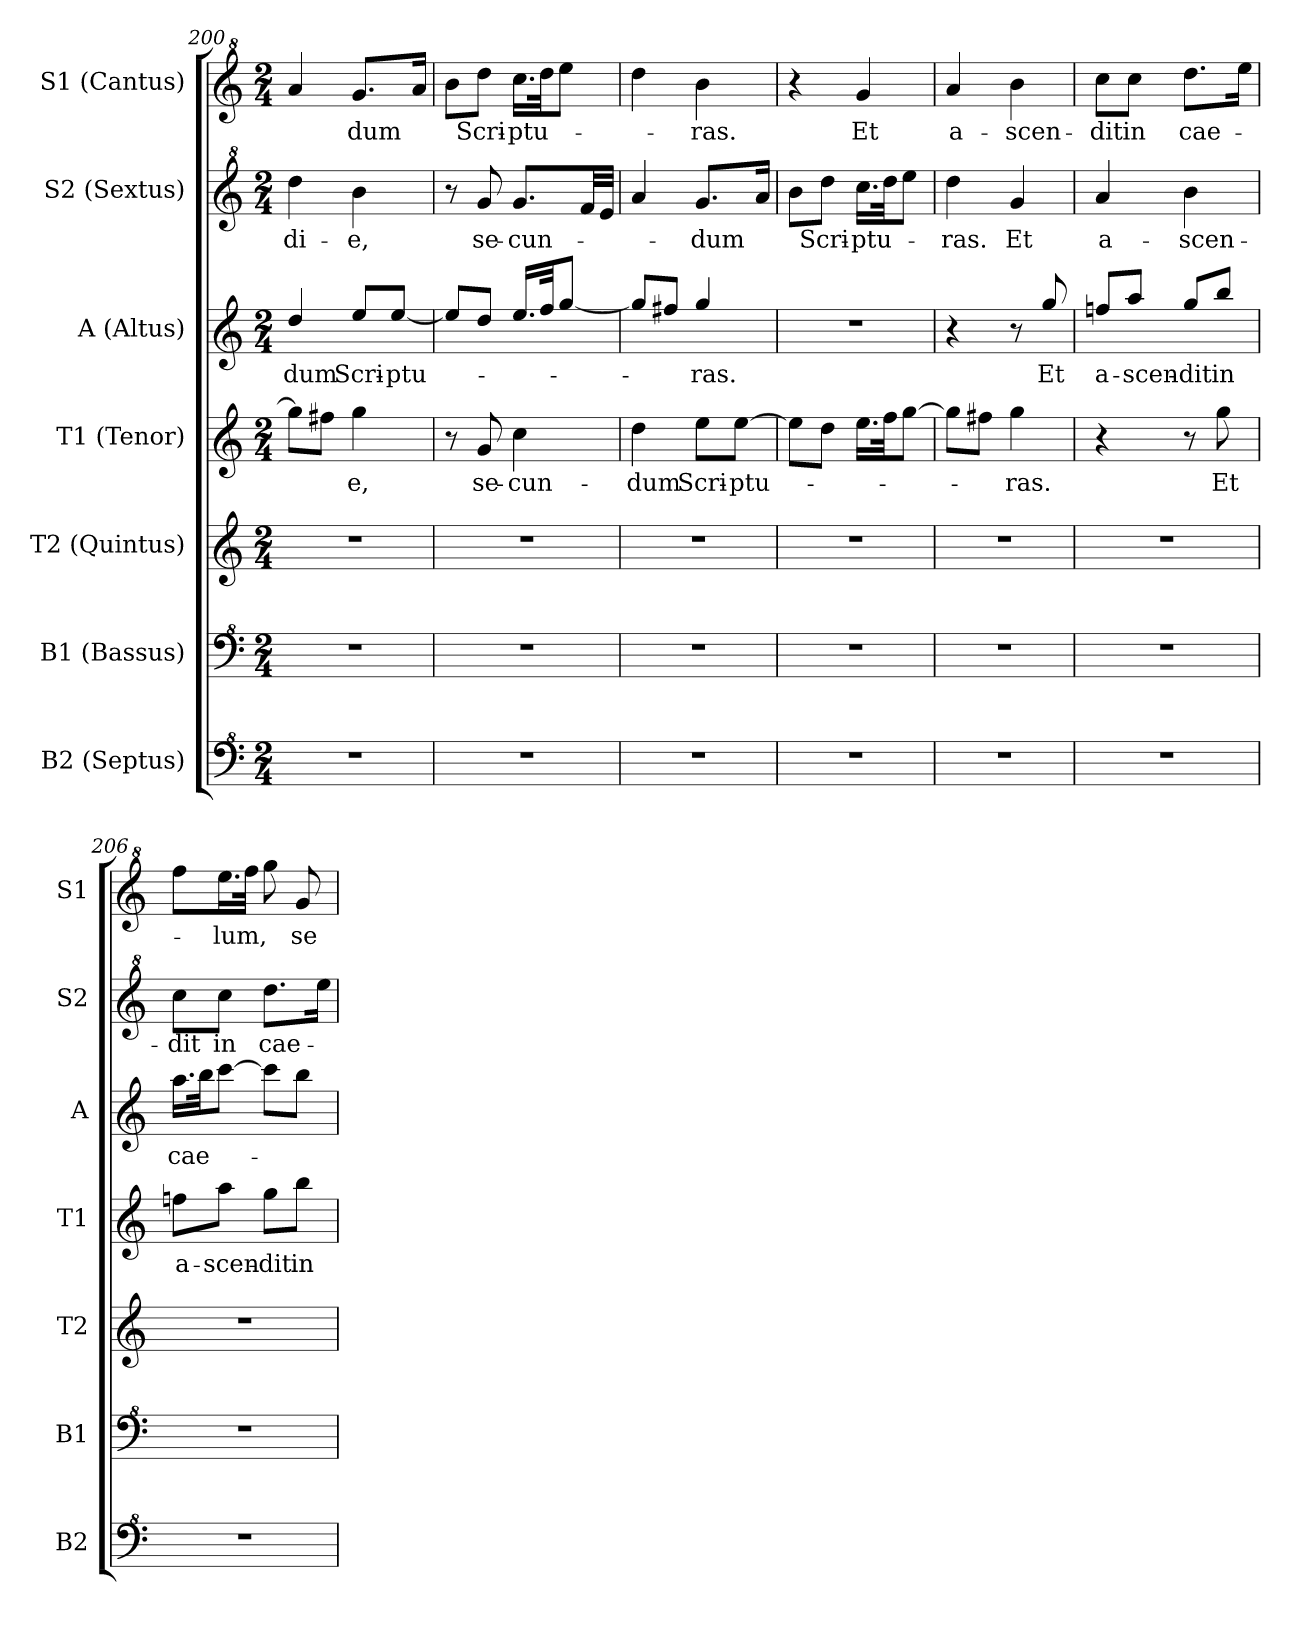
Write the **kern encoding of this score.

**kern	**kern	**kern	**kern	**text	**kern	**text	**kern	**text	**kern	**text
*part7	*part6	*part5	*part4	*part4	*part3	*part3	*part2	*part2	*part1	*part1
*staff7	*staff6	*staff5	*staff4	*staff4	*staff3	*staff3	*staff2	*staff2	*staff1	*staff1
*I"B2 (Septus)	*I"B1 (Bassus)	*I"T2 (Quintus)	*I"T1 (Tenor)	*	*I"A (Altus)	*	*I"S2 (Sextus)	*	*I"S1 (Cantus)	*
*I'B2	*I'B1	*I'T2	*I'T1	*	*I'A	*	*I'S2	*	*I'S1	*
*clefF^4	*clefF^4	*clefG2	*clefG2	*	*clefG2	*	*clefG^2	*	*clefG^2	*
*k[]	*k[]	*k[]	*k[]	*	*k[]	*	*k[]	*	*k[]	*
*M2/4	*M2/4	*M2/4	*M2/4	*	*M2/4	*	*M2/4	*	*M2/4	*
=200	=200	=200	=200	=200	=200	=200	=200	=200	=200	=200
!	!	!	!	!	!	!LO:LY:b	!	!LO:LY:b	!	!
2r	2r	2r	8gg\L]	.	4dd/	-dum	4ddd\	di-	4aa/	.
.	.	.	8ff#X\J	.	.	.	.	.	.	.
!	!	!	!	!LO:LY:b	!	!LO:LY:b	!	!LO:LY:b	!	!LO:LY:b
.	.	.	4gg\	-e,	8ee/L	Scri-	4bb\	-e,	8.gg/L	-dum
!	!	!	!	!	!	!LO:LY:b	!	!	!	!
.	.	.	.	.	[8ee/J	-ptu-	.	.	.	.
.	.	.	.	.	.	.	.	.	16aa/Jk	.
=201	=201	=201	=201	=201	=201	=201	=201	=201	=201	=201
2r	2r	2r	8r	.	8ee/L]	.	8r	.	8bb\L	.
!	!	!	!	!LO:LY:b	!	!	!	!LO:LY:b	!	!LO:LY:b
.	.	.	8g/	se-	8dd/J	.	8gg/	se-	8ddd\J	Scri-
!	!	!	!	!LO:LY:b	!	!	!	!LO:LY:b	!	!LO:LY:b
.	.	.	4cc\	-cun-	16.ee/LL	.	8.gg/L	-cun-	16.ccc\LL	-ptu-
.	.	.	.	.	32ff/JK	.	.	.	32ddd\JK	.
.	.	.	.	.	[8gg/J	.	.	.	8eee\J	.
.	.	.	.	.	.	.	32ff/LL	.	.	.
.	.	.	.	.	.	.	32ee/JJJ	.	.	.
=202	=202	=202	=202	=202	=202	=202	=202	=202	=202	=202
!	!	!	!	!LO:LY:b	!	!	!	!	!	!
2r	2r	2r	4dd\	-dum	8gg/L]	.	4aa/	.	4ddd\	.
.	.	.	.	.	8ff#X/J	.	.	.	.	.
!	!	!	!	!LO:LY:b	!	!LO:LY:b	!	!LO:LY:b	!	!LO:LY:b
.	.	.	8ee\L	Scri-	4gg/	-ras.	8.gg/L	-dum	4bb\	-ras.
!	!	!	!	!LO:LY:b	!	!	!	!	!	!
.	.	.	[8ee\J	-ptu-	.	.	.	.	.	.
.	.	.	.	.	.	.	16aa/Jk	.	.	.
=203	=203	=203	=203	=203	=203	=203	=203	=203	=203	=203
2r	2r	2r	8ee\L]	.	2r	.	8bb\L	.	4r	.
!	!	!	!	!	!	!	!	!LO:LY:b	!	!
.	.	.	8dd\J	.	.	.	8ddd\J	Scri-	.	.
!	!	!	!	!	!	!	!	!LO:LY:b	!	!LO:LY:b
.	.	.	16.ee\LL	.	.	.	16.ccc\LL	-ptu-	4gg/	Et
.	.	.	32ff\JK	.	.	.	32ddd\JK	.	.	.
.	.	.	[8gg\J	.	.	.	8eee\J	.	.	.
=204	=204	=204	=204	=204	=204	=204	=204	=204	=204	=204
!	!	!	!	!	!	!	!	!LO:LY:b	!	!LO:LY:b
2r	2r	2r	8gg\L]	.	4r	.	4ddd\	-ras.	4aa/	a-
.	.	.	8ff#X\J	.	.	.	.	.	.	.
!	!	!	!	!LO:LY:b	!	!	!	!LO:LY:b	!	!LO:LY:b
.	.	.	4gg\	-ras.	8r	.	4gg/	Et	4bb\	-scen-
!	!	!	!	!	!	!LO:LY:b	!	!	!	!
.	.	.	.	.	8gg/	Et	.	.	.	.
=205	=205	=205	=205	=205	=205	=205	=205	=205	=205	=205
!	!	!	!	!	!	!LO:LY:b	!	!LO:LY:b	!	!LO:LY:b
2r	2r	2r	4r	.	8ffni/L	a-	4aa/	a-	8ccc\L	-dit
!	!	!	!	!	!	!LO:LY:b	!	!	!	!LO:LY:b
.	.	.	.	.	8aa/J	-scen-	.	.	8ccc\J	in
!	!	!	!	!	!	!LO:LY:b	!	!LO:LY:b	!	!LO:LY:b
.	.	.	8r	.	8gg/L	-dit	4bb\	-scen-	8.ddd\L	cae-
!	!	!	!	!LO:LY:b	!	!LO:LY:b	!	!	!	!
.	.	.	8gg\	Et	8bb/J	in	.	.	.	.
.	.	.	.	.	.	.	.	.	16eee\Jk	.
!!LO:LB:g=z
=206	=206	=206	=206	=206	=206	=206	=206	=206	=206	=206
!	!	!	!	!LO:LY:b	!	!LO:LY:b	!	!LO:LY:b	!	!
2r	2r	2r	8ffni\L	a-	16.aa\LL	cae-	8ccc\L	-dit	8fff\L	.
.	.	.	.	.	32bb\JK	.	.	.	.	.
!	!	!	!	!LO:LY:b	!	!	!	!LO:LY:b	!	!LO:LY:b
.	.	.	8aa\J	-scen-	[8ccc\J	.	8ccc\J	in	16.eee\L	-lum,
.	.	.	.	.	.	.	.	.	32fff\JJk	.
!	!	!	!	!LO:LY:b	!	!	!	!LO:LY:b	!	!
.	.	.	8gg\L	-dit	8ccc\L]	.	8.ddd\L	cae-	8ggg\	.
!	!	!	!	!LO:LY:b	!	!	!	!	!	!LO:LY:b
.	.	.	8bb\J	in	8bb\J	.	.	.	8gg/	se-
.	.	.	.	.	.	.	16eee\Jk	.	.	.
=	=	=	=	=	=	=	=	=	=	=
*-	*-	*-	*-	*-	*-	*-	*-	*-	*-	*-
